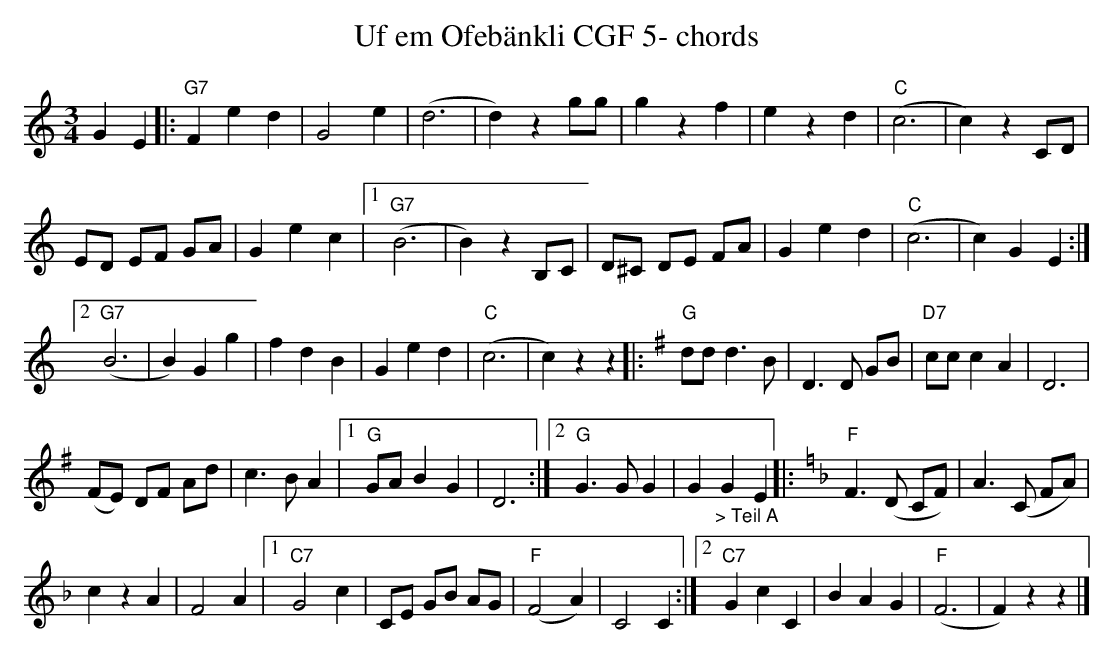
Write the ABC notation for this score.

X:1
T:Uf em Ofeb\"ankli CGF 5- chords
M:3/4
L:1/4
K:Cmaj%%MIDI gchordon
GE |: "G7"Fed | G2e | (d3 | d)zg/2g/2 | gzf | ezd | "C"(c3 | c)zC/2D/2 |
E/2D/2 E/2F/2 G/2A/2 | Gec |1 "G7"(B3 | B)z B,/2C/2 | D/2^C/2 D/2E/2 F/2A/2 | Ged | "C"(c3 | c)GE :|2
"G7"(B3 | B)Gg | fdB | Ged | "C"(c3 | c)zz |: [K:Gmaj] "G"d/2d/2 d>B | D>D G/2B/2 | "D7"c/2c/2 cA | D3 |
(F/2E/2) D/2F/2 A/2d/2 | c>BA |1 "G"G/2A/2 BG | D3 :|2 "G"G>GG | G"_> Teil A"GE |: [K:Fmaj] "F"F>(D C/2F/2) | A>(C F/2A/2) |
czA | F2A |1 "C7"G2c | C/2E/2 G/2B/2 A/2G/2 | "F"(F2A) | C2C :|2 "C7"GcC | BAG | "F"(F3 | F)zz |]
